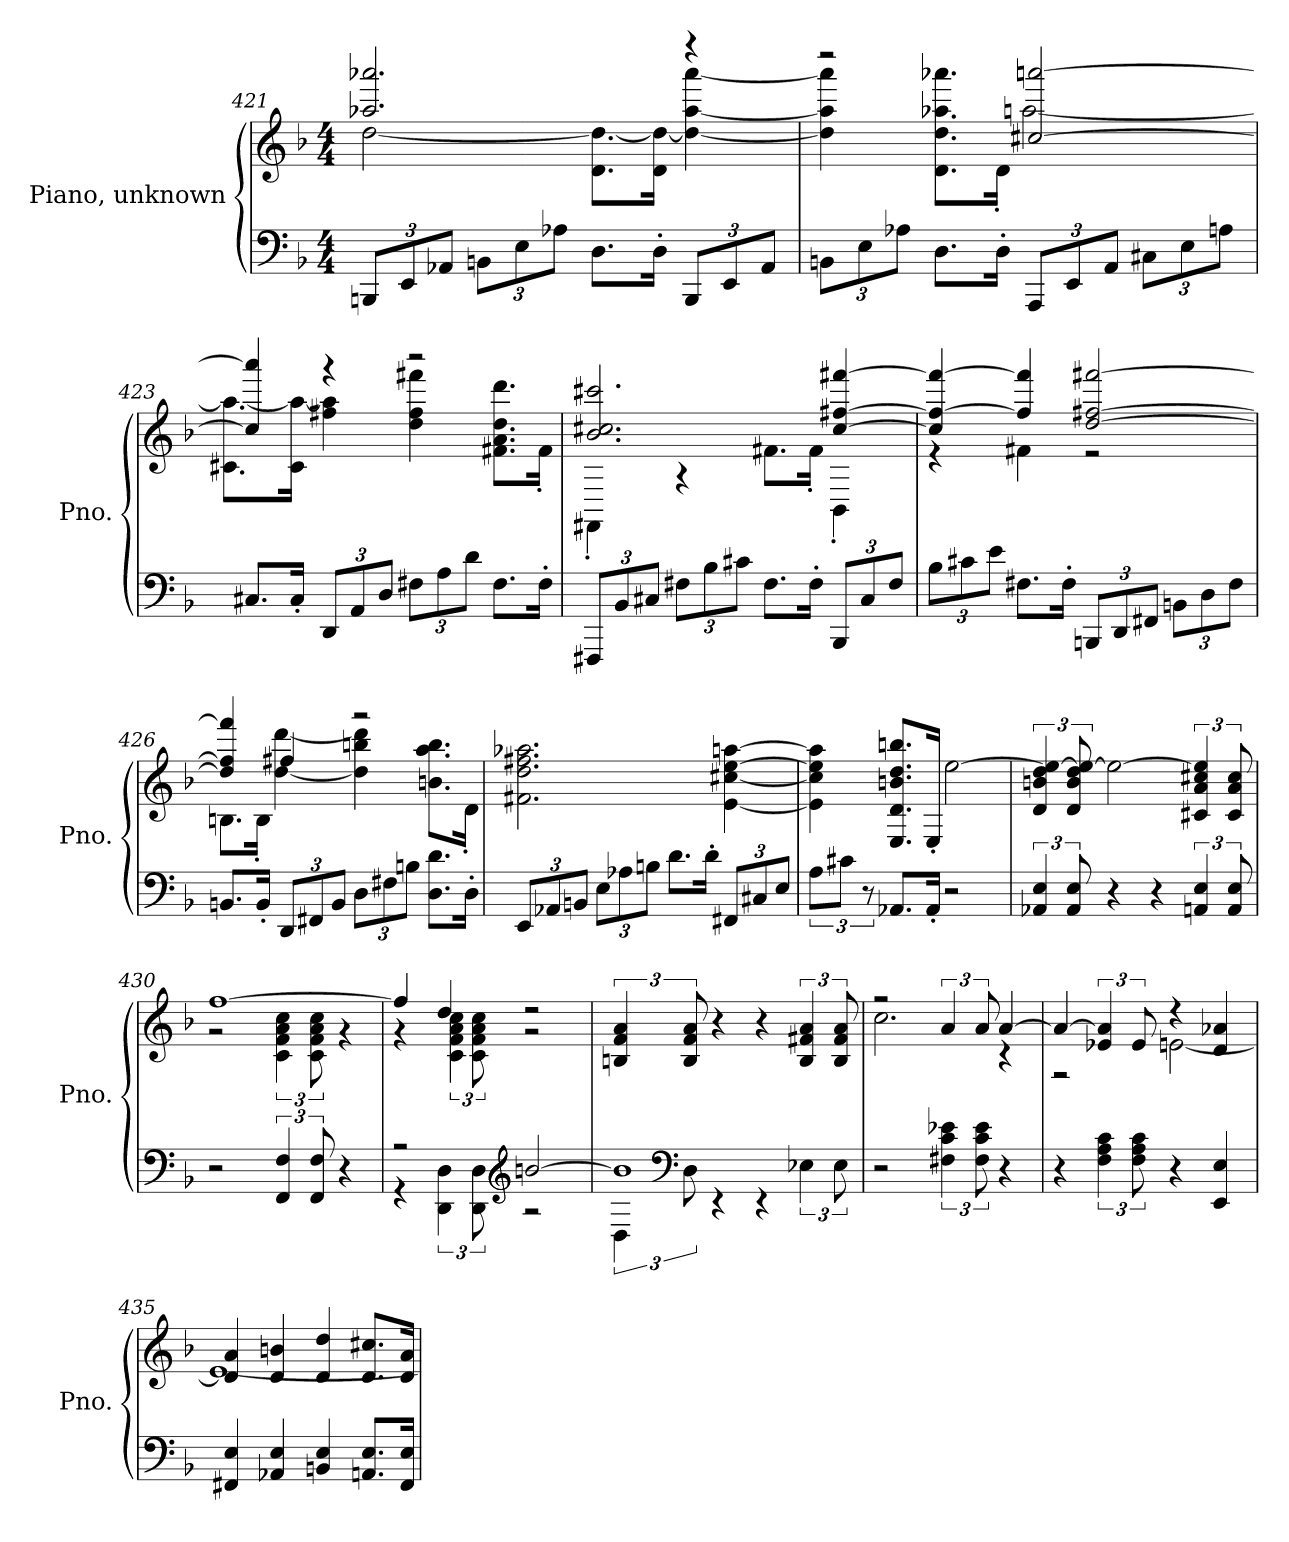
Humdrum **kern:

**kern	**kern
*part1	*part1
*staff2	*staff1
*I"Piano, unknown	*
*I'Pno.	*
!!LO:LB:g=z
*clefF4	*clefG2
*k[b-]	*k[b-]
*M4/4	*M4/4
*Xbrackettup	*
=421	=421
*	*^
12BBBn/L	2.aa-X/ 2.aaa-X/	[2dd\
12EE/	.	.
12AA-X/J	.	.
12BBn\L	.	.
12E\	.	.
12A-X\J	.	.
8.D\L	.	8.d\ 8.dd\_L
16D'\Jk	.	16d\ 16dd\_Jk
12BBB/L	4r	4dd\_ [4aa-\ [4aaa-\
12EE/	.	.
12AA-/J	.	.
=422	=422	=422
12BBn\L	2r	4dd\] 4aa-\] 4aaa-\]
12E\	.	.
12A-X\J	.	.
8.D\L	.	8.d\ 8.dd\ 8.aa-X\ 8.aaa-X\L
16D'\Jk	.	16d'\Jk
12AAA/L	[2cc#X/ [2aaan/	[2aan\
12EE/	.	.
12AA/J	.	.
12C#X\L	.	.
12E\	.	.
12An\J	.	.
!!LO:PB:g=z	!!
=423	=423	=423
8.C#X/L	4cc#/] 4aaa/]	8.c#X\ 8.aa\_L
16C#'/Jk	.	16c#\ 16aa\_Jk
12DD/L	4r	4ff#X\ 4aa\]
12AA/	.	.
12D/J	.	.
12F#X\L	2r	4dd\ 4ff#\ 4fff#X\
12A\	.	.
12d\J	.	.
8.F#\L	.	8.f#X\ 8.a\ 8.dd\ 8.ddd\L
16F#'\Jk	.	16f#'\Jk
=424	=424	=424
12FFF#X/L	2.b-/ 2.cc#X/ 2.ccc#X/	4FF#X'\
12BB-/	.	.
12C#X/J	.	.
12F#X\L	.	4r
12B-\	.	.
12c#X\J	.	.
8.F#\L	.	8.f#X\L
16F#'\Jk	.	16f#'\Jk
12BBB-/L	[4cc#/ [4ff#X/ [4fff#X/	4BB-'\
12C#/	.	.
12F#/J	.	.
!!LO:LB:g=z	!!
=425	=425	=425
12B-\L	4cc#/] 4ff#/_ 4fff#/_	4r
12c#X\	.	.
12e\J	.	.
8.F#X\L	4ff#/] 4fff#/]	4f#X\
16F#'\Jk	.	.
12BBBn/L	[2dd/ [2ff#X/ [2fff#X/	2r
12DD/	.	.
12FF#X/J	.	.
12BBn\L	.	.
12D\	.	.
12F#\J	.	.
=426	=426	=426
8.BBn/L	4dd/] 4ff#/] 4fff#/]	8.Bn\L
16BB'/Jk	.	16B'\Jk
12DD/L	4ff#X/	[4dd\ [4ddd\
12FF#X/	.	.
12BB/J	.	.
12D\L	2r	4dd\] 4bbn\ 4ddd\]
12F#X\	.	.
12Bn\J	.	.
8.D\ 8.d\L	.	8.bn\ 8.aa\ 8.bb\L
16D'\Jk	.	16d'\Jk
*	*v	*v
!!LO:LB:g=z
=427	=427
12EE/L	2.f#X\ 2.dd\ 2.ff#X\ 2.aa-X\
12AA-X/	.
12BBn/J	.
12E\L	.
12A-X\	.
12Bn\J	.
8.d\L	.
16d'\Jk	.
12FF#X/L	[4e\ [4cc#X\ [4ee\ [4aan\
12C#X/	.
12E/J	.
=428	=428
*brackettup	*
12A\L	4e\] 4cc#\] 4ee\] 4aa\]
12c#X\J	.
12r	.
8.AA-X/L	8.E/ 8.d/ 8.bn/ 8.dd/ 8.bbn/L
16AA-'/Jk	16E'/Jk
2r	[2ee\
=429	=429
6AA-X/ 6E/	6d/ 6bn/ 6dd/ 6ee/_
12AA-/ 12E/	12d/ 12b/ 12dd/ 12ee/_
4r	2ee\_
4r	.
6AAn/ 6E/	6c#X/ 6a/ 6cc#X/ 6ee/]
12AA/ 12E/	12c#/ 12a/ 12cc#/
=430	=430
*	*^
2r	[1ff	2r
6FF/ 6F/	.	6c\ 6f\ 6a\ 6cc\
12FF/ 12F/	.	12c\ 12f\ 12a\ 12cc\
4r	.	4r
!!LO:LB:g=z	!!
=431	=431	=431
*^	*	*
2r	4r	4ff/]	4r
.	6DD\ 6D\	4dd/	6c\ 6f\ 6a\ 6cc\
.	12DD\ 12D\	.	12c\ 12f\ 12a\ 12cc\
*clefG2	*	*	*
[2bn/	2r	2r	2r
*	*	*v	*v
=432	=432	=432
1b]	6D\	6Bn/ 6f/ 6a/
*clefF4	*	*
.	12D\	12B/ 12f/ 12a/
.	4r	4r
.	4r	4r
.	6E-X\	6B/ 6f#X/ 6a/
.	12E-\	12B/ 12f#/ 12a/
*v	*v	*
=433	=433
*	*^
2r	2r	2.cc\
6F#X\ 6c\ 6e-X\	6a/	.
12F#\ 12c\ 12e-\	12a/	.
4r	[4a/	4r
=434	=434	=434
4r	4a/_	2r
6F\ 6A\ 6c\	6e-X/ 6a/]	.
12F\ 12A\ 12c\	12e-/	.
4r	4r	[2en\
4EE/ 4E/	4d/ 4a-X/	.
=435	=435	=435
4FF#X/ 4E/	4d/ 4a/	1e_
4AA-X/ 4E/	4d/ 4bn/	.
4BBn/ 4E/	4d/ 4dd/	.
8.AAn/ 8.E/L	8.d/ 8.cc#X/L	.
16FF#/ 16E/Jk	16d/ 16a/Jk	.
*	*v	*v
=	=
*-	*-
